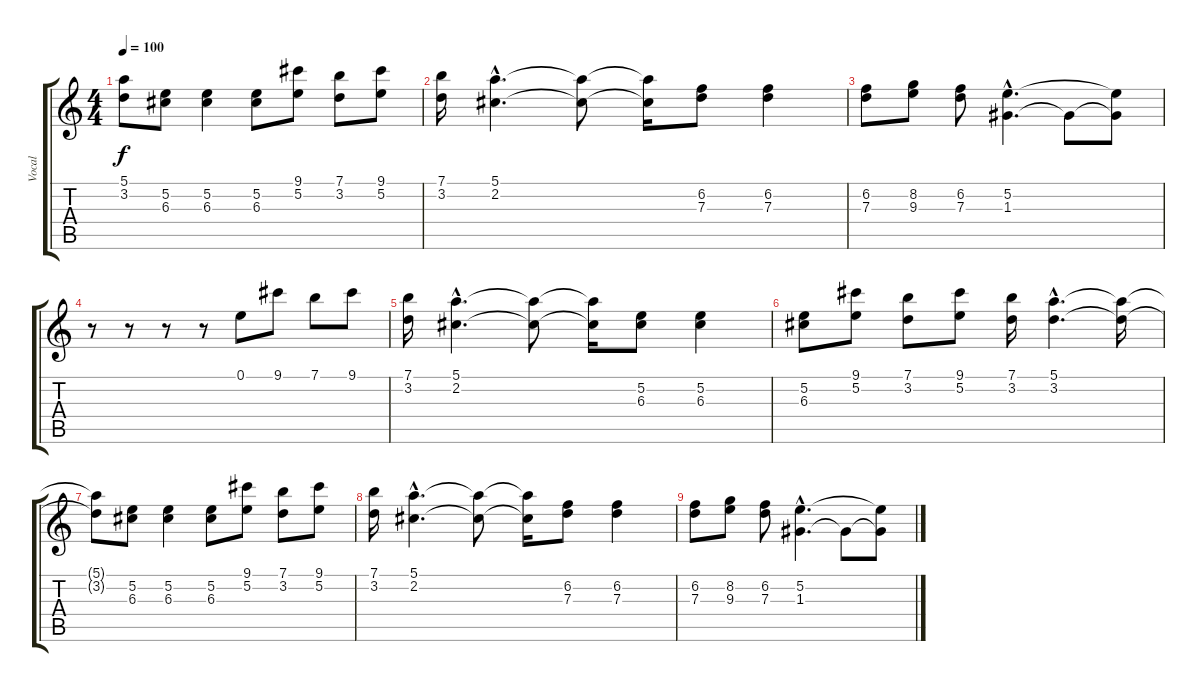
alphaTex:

\track ("Vocal" "Vocal") {instrument contrabass}
\staff {score tabs}
\tuning (E4 B3 G3 D3 A2 E2) {hide}
\ts (4 4)
\tempo 100
\clef g2
\ks c
(5.1{t} 3.2{t}).8{dy f} (5.2 6.3).8 (5.2 6.3).4 (5.2 6.3).8 (9.1 5.2).8 (7.1 3.2).8 (9.1 5.2).8 |
(7.1 3.2).16 (5.1{hac} 2.2{hac}).4{d} (5.1{t} 2.2{t}).8 (5.1{t} 2.2{t}).16 (6.2 7.3).8 (6.2 7.3).4 |
(6.2 7.3).8 (8.2 9.3).8 (6.2 7.3).8 (5.2{hac} 1.3{hac}).4{d} 1.3{t}.8 (5.2{t} 1.3{t}).8 |
r.8 r.8 r.8 r.8 0.1.8 9.1.8 7.1.8 9.1.8 |
(7.1 3.2).16 (5.1{hac} 2.2{hac}).4{d} (5.1{t} 2.2{t}).8 (5.1{t} 2.2{t}).16 (5.2 6.3).8 (5.2 6.3).4 |
(5.2 6.3).8 (9.1 5.2).8 (7.1 3.2).8 (9.1 5.2).8 (7.1 3.2).16 (5.1{hac} 3.2{hac}).4{d} (5.1{t} 3.2{t}).16 |
(5.1{t} 3.2{t}).8 (5.2 6.3).8 (5.2 6.3).4 (5.2 6.3).8 (9.1 5.2).8 (7.1 3.2).8 (9.1 5.2).8 |
(7.1 3.2).16 (5.1{hac} 2.2{hac}).4{d} (5.1{t} 2.2{t}).8 (5.1{t} 2.2{t}).16 (6.2 7.3).8 (6.2 7.3).4 |
(6.2 7.3).8 (8.2 9.3).8 (6.2 7.3).8 (5.2{hac} 1.3{hac}).4{d} 1.3{t}.8 (5.2{t} 1.3{t}).8
